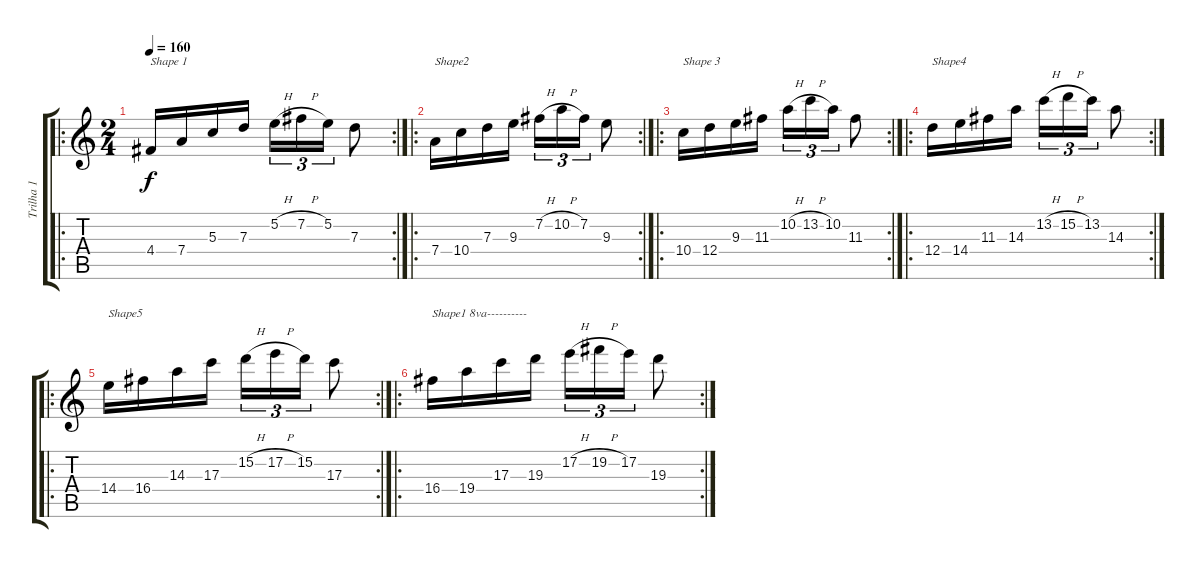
\track ("Trilha 1" "Trilha 1") {instrument distortionguitar}
\staff {score tabs}
\tuning (E4 B3 G3 D3 A2 E2) {hide}
\ro
\rc 2
\ts (2 4)
\tempo 160
\clef g2
\ks c
4.4.16{txt "Shape 1" dy f instrument distortionguitar} 7.4.16 5.3.16 7.3.16 5.2{h}.16{tu (3 2)} 7.2{h}.16{tu (3 2)} 5.2.16{tu (3 2)} 7.3.8 |
\ro
\rc 2
7.4.16{txt "Shape2"} 10.4.16 7.3.16 9.3.16 7.2{h}.16{tu (3 2)} 10.2{h}.16{tu (3 2)} 7.2.16{tu (3 2)} 9.3.8 |
\ro
\rc 2
10.4.16{txt "Shape 3"} 12.4.16 9.3.16 11.3.16 10.2{h}.16{tu (3 2)} 13.2{h}.16{tu (3 2)} 10.2.16{tu (3 2)} 11.3.8 |
\ro
\rc 2
12.4.16{txt "Shape4"} 14.4.16 11.3.16 14.3.16 13.2{h}.16{tu (3 2)} 15.2{h}.16{tu (3 2)} 13.2.16{tu (3 2)} 14.3.8 |
\ro
\rc 2
14.4.16{txt "Shape5"} 16.4.16 14.3.16 17.3.16 15.2{h}.16{tu (3 2)} 17.2{h}.16{tu (3 2)} 15.2.16{tu (3 2)} 17.3.8 |
\ro
\rc 2
16.4.16{txt "Shape1 8va----------"} 19.4.16 17.3.16 19.3.16 17.2{h}.16{tu (3 2)} 19.2{h}.16{tu (3 2)} 17.2.16{tu (3 2)} 19.3.8
